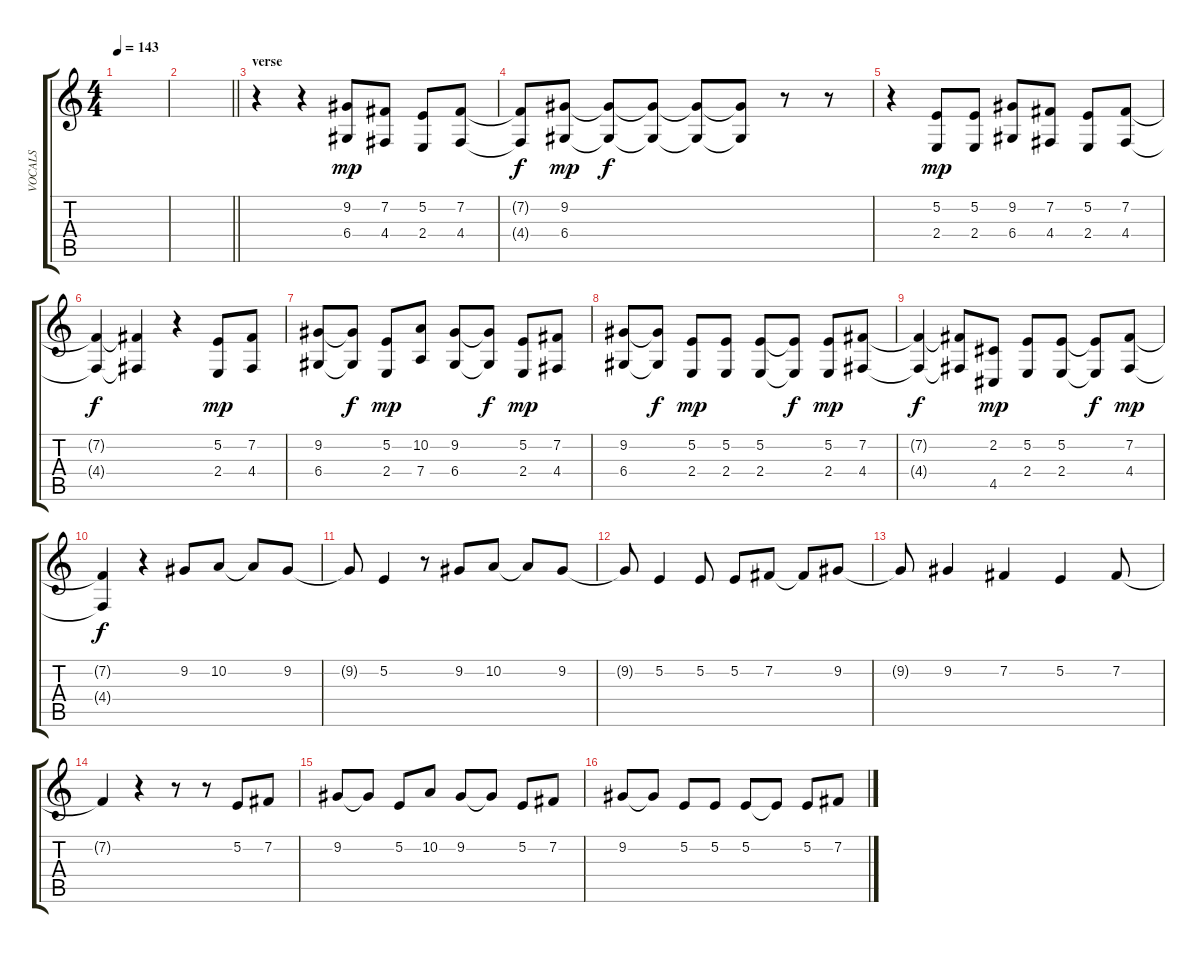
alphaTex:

\track ("VOCALS" "VOCALS") {instrument oboe}
\staff {score tabs}
\tuning (E4 B3 G3 D3 A2 E2) {hide}
\ts (4 4)
\tempo 143
\clef g2
\ks c
|
\barLineRight lightlight
|
\section ("" "verse")
r.4 r.4 (9.2 6.4).8{dy mp} (7.2 4.4).8 (5.2 2.4).8 (7.2 4.4).8 |
(7.2{t} 4.4{t}).8{dy f} (9.2 6.4).8{dy mp} (9.2{t} 6.4{t}).8{dy f} (9.2{t} 6.4{t}).8 (9.2{t} 6.4{t}).8 (9.2{t} 6.4{t}).8 r.8 r.8 |
r.4 (5.2 2.4).8{dy mp} (5.2 2.4).8 (9.2 6.4).8 (7.2 4.4).8 (5.2 2.4).8 (7.2 4.4).8 |
(7.2{t} 4.4{t}).4{dy f} (7.2{t} 4.4{t}).4 r.4 (5.2 2.4).8{dy mp} (7.2 4.4).8 |
(9.2 6.4).8 (9.2{t} 6.4{t}).8{dy f} (5.2 2.4).8{dy mp} (10.2 7.4).8 (9.2 6.4).8 (9.2{t} 6.4{t}).8{dy f} (5.2 2.4).8{dy mp} (7.2 4.4).8 |
(9.2 6.4).8 (9.2{t} 6.4{t}).8{dy f} (5.2 2.4).8{dy mp} (5.2 2.4).8 (5.2 2.4).8 (5.2{t} 2.4{t}).8{dy f} (5.2 2.4).8{dy mp} (7.2 4.4).8 |
(7.2{t} 4.4{t}).4{dy f} (7.2{t} 4.4{t}).8 (2.2 4.5).8{dy mp} (5.2 2.4).8 (5.2 2.4).8 (5.2{t} 2.4{t}).8{dy f} (7.2 4.4).8{dy mp} |
(7.2{t} 4.4{t}).4{dy f} r.4 9.2.8 10.2.8 10.2{t}.8 9.2.8 |
9.2{t}.8 5.2.4 r.8 9.2.8 10.2.8 10.2{t}.8 9.2.8 |
9.2{t}.8 5.2.4 5.2.8 5.2.8 7.2.8 7.2{t}.8 9.2.8 |
9.2{t}.8 9.2.4 7.2.4 5.2.4 7.2.8 |
7.2{t}.4 r.4 r.8 r.8 5.2.8 7.2.8 |
9.2.8 9.2{t}.8 5.2.8 10.2.8 9.2.8 9.2{t}.8 5.2.8 7.2.8 |
9.2.8 9.2{t}.8 5.2.8 5.2.8 5.2.8 5.2{t}.8 5.2.8 7.2.8
